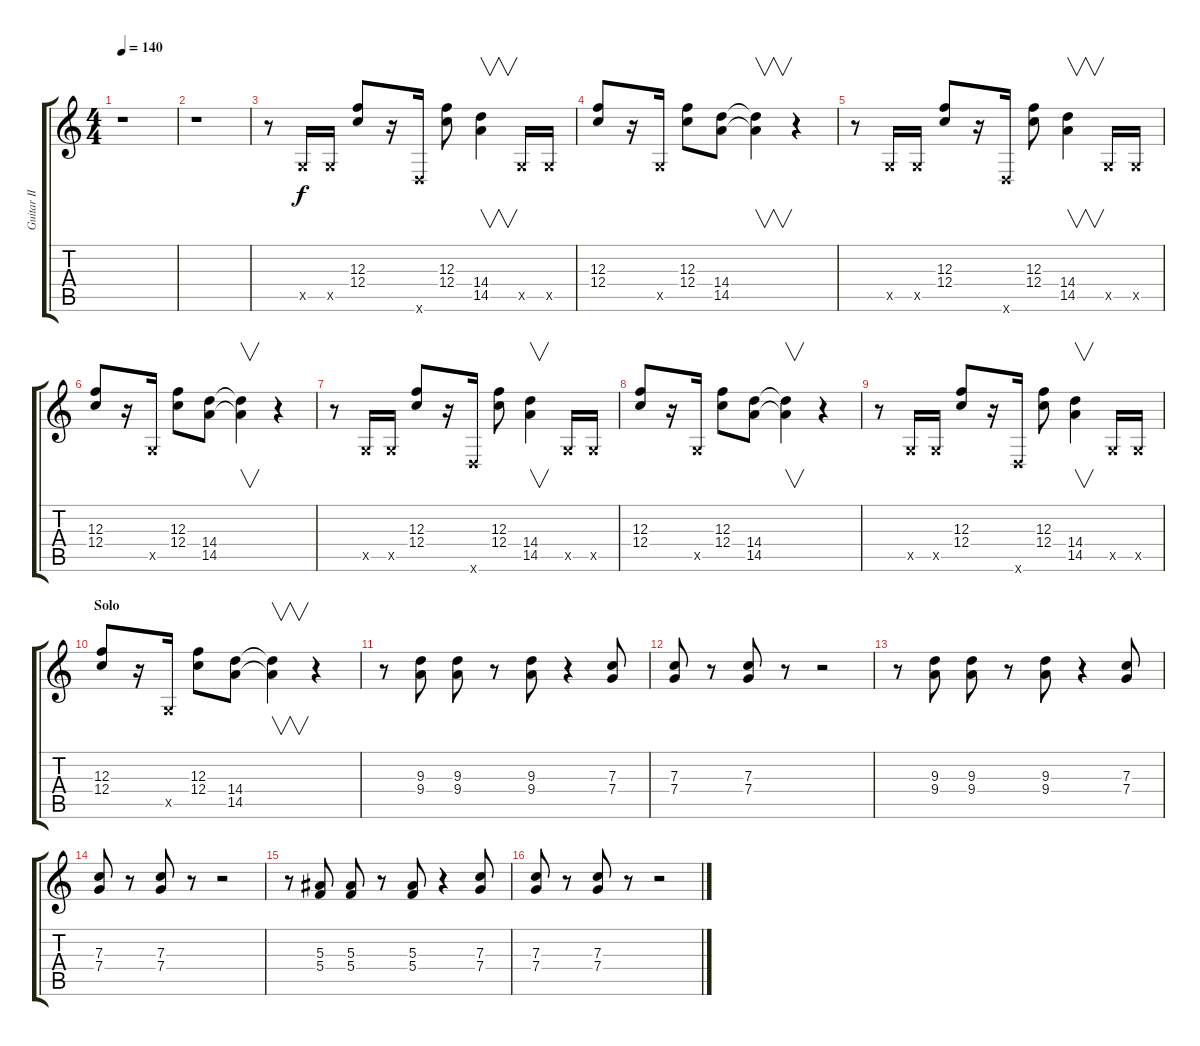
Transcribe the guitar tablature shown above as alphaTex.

\track ("Guitar II" "Guitar II") {instrument distortionguitar}
\staff {score tabs}
\tuning (D4 A3 F3 C3 G2 D2) {hide}
\ts (4 4)
\tempo 140
\clef g2
\ks c
r.1{dy f} |
r.1 |
r.8 0.5{x}.16 0.5{x}.16 (12.3 12.4).8 r.16 0.6{x}.16 (12.3 12.4).8 (14.4 14.5).4{v} 0.5{x}.16 0.5{x}.16 |
(12.3 12.4).8 r.16 0.5{x}.16 (12.3 12.4).8 (14.4 14.5).8 (14.4{t} 14.5{t}).4{v} r.4 |
r.8 0.5{x}.16 0.5{x}.16 (12.3 12.4).8 r.16 0.6{x}.16 (12.3 12.4).8 (14.4 14.5).4{v} 0.5{x}.16 0.5{x}.16 |
(12.3 12.4).8 r.16 0.5{x}.16 (12.3 12.4).8 (14.4 14.5).8 (14.4{t} 14.5{t}).4{v} r.4 |
r.8 0.5{x}.16 0.5{x}.16 (12.3 12.4).8 r.16 0.6{x}.16 (12.3 12.4).8 (14.4 14.5).4{v} 0.5{x}.16 0.5{x}.16 |
(12.3 12.4).8 r.16 0.5{x}.16 (12.3 12.4).8 (14.4 14.5).8 (14.4{t} 14.5{t}).4{v} r.4 |
r.8 0.5{x}.16 0.5{x}.16 (12.3 12.4).8 r.16 0.6{x}.16 (12.3 12.4).8 (14.4 14.5).4{v} 0.5{x}.16 0.5{x}.16 |
\section ("" "Solo")
(12.3 12.4).8 r.16 0.5{x}.16 (12.3 12.4).8 (14.4 14.5).8 (14.4{t} 14.5{t}).4{v} r.4 |
r.8 (9.3 9.4).8 (9.3 9.4).8 r.8 (9.3 9.4).8 r.4 (7.3 7.4).8 |
(7.3 7.4).8 r.8 (7.3 7.4).8 r.8 r.2 |
r.8 (9.3 9.4).8 (9.3 9.4).8 r.8 (9.3 9.4).8 r.4 (7.3 7.4).8 |
(7.3 7.4).8 r.8 (7.3 7.4).8 r.8 r.2 |
r.8 (5.3 5.4).8 (5.3 5.4).8 r.8 (5.3 5.4).8 r.4 (7.3 7.4).8 |
(7.3 7.4).8 r.8 (7.3 7.4).8 r.8 r.2
